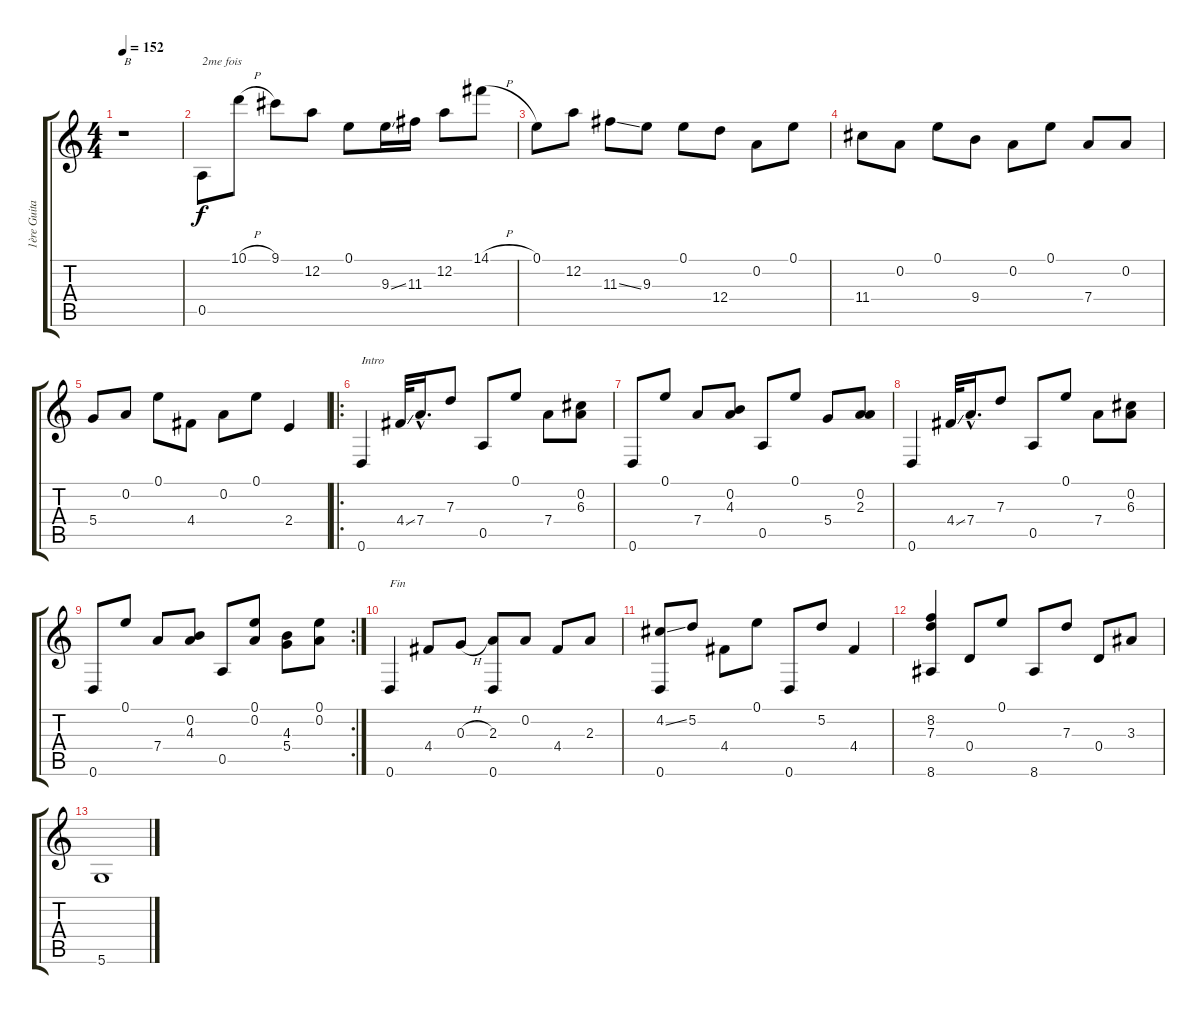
\track ("1ère Guitare" "1ère Guita") {instrument acousticguitarnylon}
\staff {score tabs}
\tuning (E4 A3 G3 D3 A2 D2) {hide}
\ts (4 4)
\tempo 152
\clef g2
\ks c
r.1{txt "B" dy f} |
0.5.8{txt "2me fois"} 10.1{h}.8 9.1.8 12.2.8 0.1.8 9.3{ss}.16 11.3.16 12.2.8 14.1{h}.8 |
0.1.8 12.2.8 11.3{ss}.8 9.3.8 0.1.8 12.4.8 0.2.8 0.1.8 |
11.4.8 0.2.8 0.1.8 9.4.8 0.2.8 0.1.8 7.4.8 0.2.8 |
5.4.8 0.2.8 0.1.8 4.4.8 0.2.8 0.1.8 2.4.4 |
\ro
0.6.4{txt "Intro"} 4.4{ss}.32 7.4{hac}.16{d} 7.3.8 0.5.8 0.1.8 7.4.8 (0.2 6.3).8 |
0.6.8 0.1.8 7.4.8 (0.2 4.3).8 0.5.8 0.1.8 5.4.8 (0.2 2.3).8 |
0.6.4 4.4{ss}.32 7.4{hac}.16{d} 7.3.8 0.5.8 0.1.8 7.4.8 (0.2 6.3).8 |
\rc 2
0.6.8 0.1.8 7.4.8 (0.2 4.3).8 0.5.8 (0.1 0.2).8 (4.3 5.4).8 (0.1 0.2).8 |
0.6.4{txt "Fin"} 4.4.8 0.3{h}.8 (2.3 0.6).8 0.2.8 4.4.8 2.3.8 |
(4.2{ss} 0.6).8 5.2.8 4.4.8 0.1.8 0.6.8 5.2.8 4.4.4 |
(8.2 7.3 8.6).4 0.4.8 0.1.8 8.6.8 7.3.8 0.4.8 3.3.8 |
5.6.1
